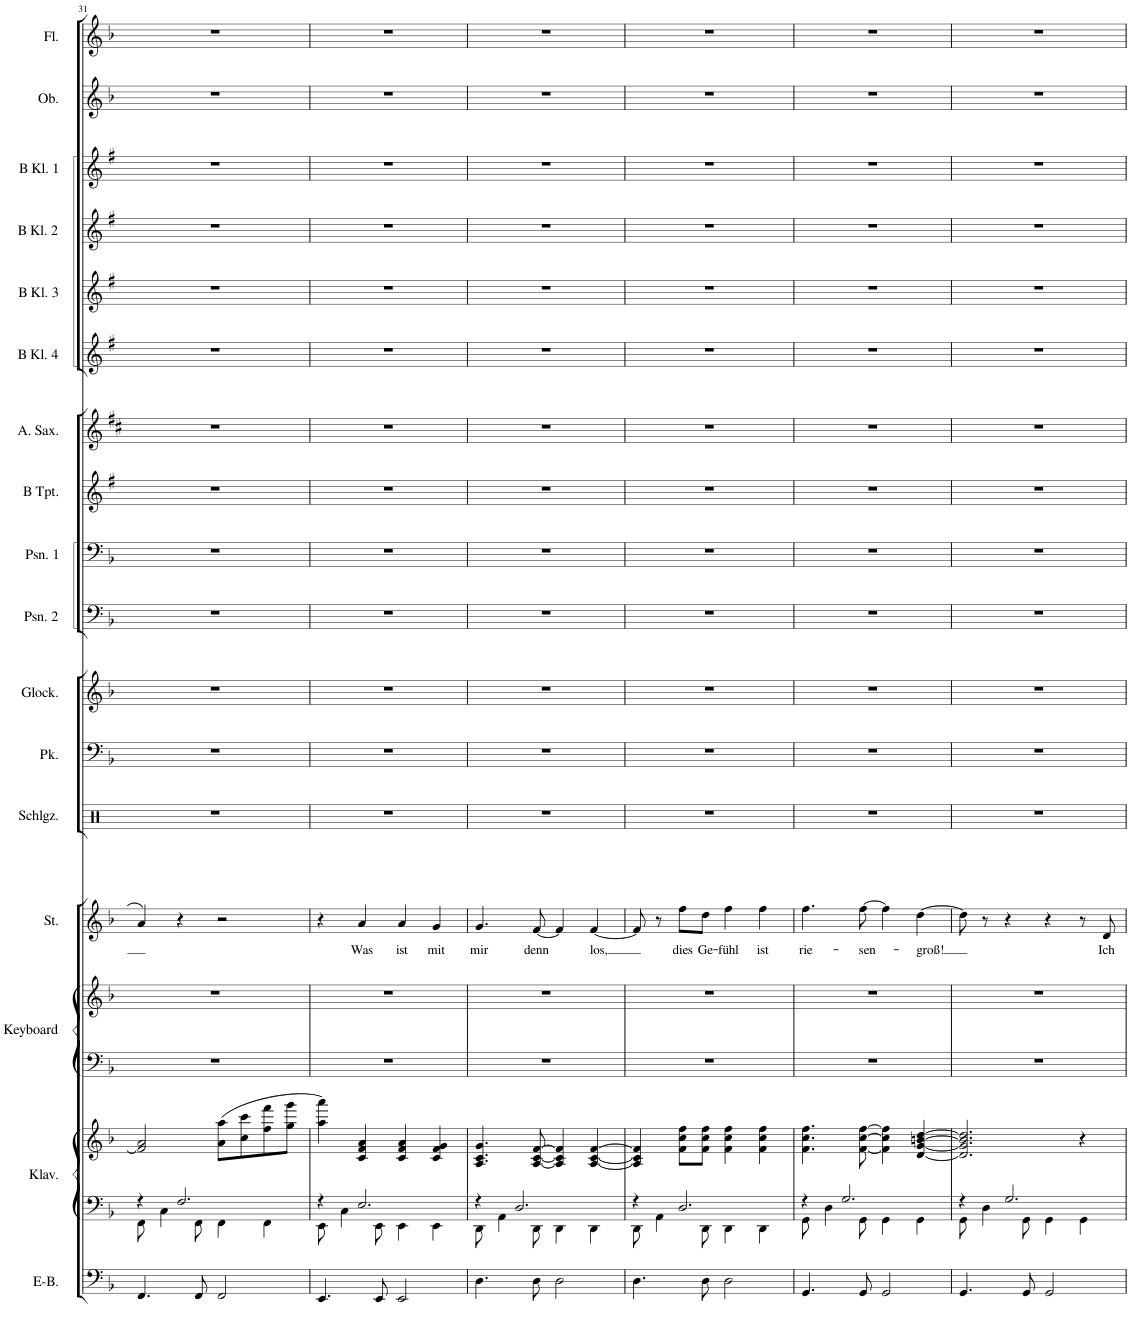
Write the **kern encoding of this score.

**kern	**kern	**kern	**kern	**kern	**kern	**text	**kern	**kern	**kern	**kern	**kern	**kern	**kern	**kern	**kern	**kern	**kern	**kern	**kern
*part17	*part16	*part16	*part15	*part15	*part14	*part14	*part13	*part12	*part11	*part10	*part9	*part8	*part7	*part6	*part5	*part4	*part3	*part2	*part1
*staff19	*staff18	*staff17	*staff16	*staff15	*staff14	*staff14	*staff13	*staff12	*staff11	*staff10	*staff9	*staff8	*staff7	*staff6	*staff5	*staff4	*staff3	*staff2	*staff1
*I"E-Bass (Gerhard)	*I"Klavier (Lisa)	*	*I"Keyboard (Strings)	*	*I"Stimme	*	*I"Schlagzeug	*I"Pauke	*I"Glockenspiel	*I"Posaune 2	*I"Posaune 1	*I"Trompete in B	*I"Altsaxophon	*I"Klarinette in B 4	*I"Klarinette in B 3	*I"Klarinette in B 2	*I"Klarinette in B 1	*I"Oboe	*I"Flöte
*I'E-B.	*I'Klav.	*	*I'Keyboard	*	*I'St.	*	*I'Schlgz.	*I'Pk.	*I'Glock.	*I'Psn. 2	*I'Psn. 1	*	*I'A. Sax.	*	*	*	*	*I'Ob.	*I'Fl.
!!LO:PB:g=z
*clefF4	*clefF4	*clefG2	*clefF4	*clefG2	*clefG2	*	*clefX	*clefF4	*clefG2	*clefF4	*clefF4	*clefG2	*clefG2	*clefG2	*clefG2	*clefG2	*clefG2	*clefG2	*clefG2
*ITrd7c12	*	*	*	*	*	*	*	*	*ITrd-14c-24	*	*	*ITrd1c2	*ITrd5c9	*ITrd1c2	*ITrd1c2	*ITrd1c2	*ITrd1c2	*	*
*k[b-]	*k[b-]	*k[b-]	*k[b-]	*k[b-]	*k[b-]	*	*k[]	*k[b-]	*k[b-]	*k[b-]	*k[b-]	*k[f#]	*k[f#c#]	*k[f#]	*k[f#]	*k[f#]	*k[f#]	*k[b-]	*k[b-]
=31	=31	=31	=31	=31	=31	=31	=31	=31	=31	=31	=31	=31	=31	=31	=31	=31	=31	=31	=31
*	*^	*	*	*	*	*	*	*	*	*	*	*	*	*	*	*	*	*	*
4.FF/	4r	8FF\	2f/] 2a/	1r	1r	4a/	.	1r	1r	1r	1r	1r	1r	1r	1r	1r	1r	1r	1r	1r
.	.	4C\	.	.	.	.	.	.	.	.	.	.	.	.	.	.	.	.	.	.
.	2.F/	.	.	.	.	4r	.	.	.	.	.	.	.	.	.	.	.	.	.	.
8FF/	.	8FF\	.	.	.	.	.	.	.	.	.	.	.	.	.	.	.	.	.	.
2FF/	.	4FF\	(8a\ 8aa\L	.	.	2r	.	.	.	.	.	.	.	.	.	.	.	.	.	.
.	.	.	8cc\ 8ccc\	.	.	.	.	.	.	.	.	.	.	.	.	.	.	.	.	.
.	.	4FF\	8ff\ 8fff\	.	.	.	.	.	.	.	.	.	.	.	.	.	.	.	.	.
.	.	.	8gg\ 8ggg\J	.	.	.	.	.	.	.	.	.	.	.	.	.	.	.	.	.
=32	=32	=32	=32	=32	=32	=32	=32	=32	=32	=32	=32	=32	=32	=32	=32	=32	=32	=32	=32	=32
4.EE/	4r	8EE\	4aa\ 4aaa\)	1r	1r	4r	.	1r	1r	1r	1r	1r	1r	1r	1r	1r	1r	1r	1r	1r
.	.	4C\	.	.	.	.	.	.	.	.	.	.	.	.	.	.	.	.	.	.
!	!	!	!	!	!	!	!LO:LY:b	!	!	!	!	!	!	!	!	!	!	!	!	!
.	2.E/	.	4c/ 4f/ 4a/	.	.	4a/	Was	.	.	.	.	.	.	.	.	.	.	.	.	.
8EE/	.	8EE\	.	.	.	.	.	.	.	.	.	.	.	.	.	.	.	.	.	.
!	!	!	!	!	!	!	!LO:LY:b	!	!	!	!	!	!	!	!	!	!	!	!	!
2EE/	.	4EE\	4c/ 4f/ 4a/	.	.	4a/	ist	.	.	.	.	.	.	.	.	.	.	.	.	.
!	!	!	!	!	!	!	!LO:LY:b	!	!	!	!	!	!	!	!	!	!	!	!	!
.	.	4EE\	4c/ 4f/ 4g/	.	.	4g/	mit	.	.	.	.	.	.	.	.	.	.	.	.	.
=33	=33	=33	=33	=33	=33	=33	=33	=33	=33	=33	=33	=33	=33	=33	=33	=33	=33	=33	=33	=33
!	!	!	!	!	!	!	!LO:LY:b	!	!	!	!	!	!	!	!	!	!	!	!	!
4.D\	4r	8DD\	4.A/ 4.c/ 4.g/	1r	1r	4.g/	mir	1r	1r	1r	1r	1r	1r	1r	1r	1r	1r	1r	1r	1r
.	.	4AA\	.	.	.	.	.	.	.	.	.	.	.	.	.	.	.	.	.	.
.	2.D/	.	.	.	.	.	.	.	.	.	.	.	.	.	.	.	.	.	.	.
!	!	!	!	!	!	!	!LO:LY:b	!	!	!	!	!	!	!	!	!	!	!	!	!
8D\	.	8DD\	[8A/ [8c/ [8f/	.	.	[8f/	denn	.	.	.	.	.	.	.	.	.	.	.	.	.
2D\	.	4DD\	4A/] 4c/] 4f/]	.	.	4f/]	.	.	.	.	.	.	.	.	.	.	.	.	.	.
!	!	!	!	!	!	!	!LO:LY:b	!	!	!	!	!	!	!	!	!	!	!	!	!
.	.	4DD\	[4A/ [4c/ [4f/	.	.	[4f/	los,	.	.	.	.	.	.	.	.	.	.	.	.	.
=34	=34	=34	=34	=34	=34	=34	=34	=34	=34	=34	=34	=34	=34	=34	=34	=34	=34	=34	=34	=34
4.D\	4r	8DD\	4A/] 4c/] 4f/]	1r	1r	8f/]	.	1r	1r	1r	1r	1r	1r	1r	1r	1r	1r	1r	1r	1r
.	.	4AA\	.	.	.	8r	.	.	.	.	.	.	.	.	.	.	.	.	.	.
!	!	!	!	!	!	!	!LO:LY:b	!	!	!	!	!	!	!	!	!	!	!	!	!
.	2.D/	.	8f\ 8cc\ 8ff\L	.	.	8ff\L	dies	.	.	.	.	.	.	.	.	.	.	.	.	.
!	!	!	!	!	!	!	!LO:LY:b	!	!	!	!	!	!	!	!	!	!	!	!	!
8D\	.	8DD\	8f\ 8cc\ 8ff\J	.	.	8dd\J	Ge-	.	.	.	.	.	.	.	.	.	.	.	.	.
!	!	!	!	!	!	!	!LO:LY:b	!	!	!	!	!	!	!	!	!	!	!	!	!
2D\	.	4DD\	4f\ 4cc\ 4ff\	.	.	4ff\	-fühl	.	.	.	.	.	.	.	.	.	.	.	.	.
!	!	!	!	!	!	!	!LO:LY:b	!	!	!	!	!	!	!	!	!	!	!	!	!
.	.	4DD\	4f\ 4cc\ 4ff\	.	.	4ff\	ist	.	.	.	.	.	.	.	.	.	.	.	.	.
=35	=35	=35	=35	=35	=35	=35	=35	=35	=35	=35	=35	=35	=35	=35	=35	=35	=35	=35	=35	=35
!	!	!	!	!	!	!	!LO:LY:b	!	!	!	!	!	!	!	!	!	!	!	!	!
4.GG/	4r	8GG\	4.f\ 4.cc\ 4.ff\	1r	1r	4.ff\	rie-	1r	1r	1r	1r	1r	1r	1r	1r	1r	1r	1r	1r	1r
.	.	4D\	.	.	.	.	.	.	.	.	.	.	.	.	.	.	.	.	.	.
.	2.G/	.	.	.	.	.	.	.	.	.	.	.	.	.	.	.	.	.	.	.
!	!	!	!	!	!	!	!LO:LY:b	!	!	!	!	!	!	!	!	!	!	!	!	!
8GG/	.	8GG\	[8f\ [8cc\ [8ff\	.	.	[8ff\	-sen-	.	.	.	.	.	.	.	.	.	.	.	.	.
2GG/	.	4GG\	4f\] 4cc\] 4ff\]	.	.	4ff\]	.	.	.	.	.	.	.	.	.	.	.	.	.	.
!	!	!	!	!	!	!	!LO:LY:b	!	!	!	!	!	!	!	!	!	!	!	!	!
.	.	4GG\	[4d/ [4g/ [4bn/ [4dd/	.	.	[4dd\	-groß!	.	.	.	.	.	.	.	.	.	.	.	.	.
=36	=36	=36	=36	=36	=36	=36	=36	=36	=36	=36	=36	=36	=36	=36	=36	=36	=36	=36	=36	=36
4.GG/	4r	8GG\	2.d/] 2.g/] 2.b/] 2.dd/]	1r	1r	8dd\]	.	1r	1r	1r	1r	1r	1r	1r	1r	1r	1r	1r	1r	1r
.	.	4D\	.	.	.	8r	.	.	.	.	.	.	.	.	.	.	.	.	.	.
.	2.G/	.	.	.	.	4r	.	.	.	.	.	.	.	.	.	.	.	.	.	.
8GG/	.	8GG\	.	.	.	.	.	.	.	.	.	.	.	.	.	.	.	.	.	.
2GG/	.	4GG\	.	.	.	4r	.	.	.	.	.	.	.	.	.	.	.	.	.	.
.	.	4GG\	4r	.	.	8r	.	.	.	.	.	.	.	.	.	.	.	.	.	.
!	!	!	!	!	!	!	!LO:LY:b	!	!	!	!	!	!	!	!	!	!	!	!	!
.	.	.	.	.	.	8d/	Ich	.	.	.	.	.	.	.	.	.	.	.	.	.
*	*v	*v	*	*	*	*	*	*	*	*	*	*	*	*	*	*	*	*	*	*
=	=	=	=	=	=	=	=	=	=	=	=	=	=	=	=	=	=	=	=
*-	*-	*-	*-	*-	*-	*-	*-	*-	*-	*-	*-	*-	*-	*-	*-	*-	*-	*-	*-
